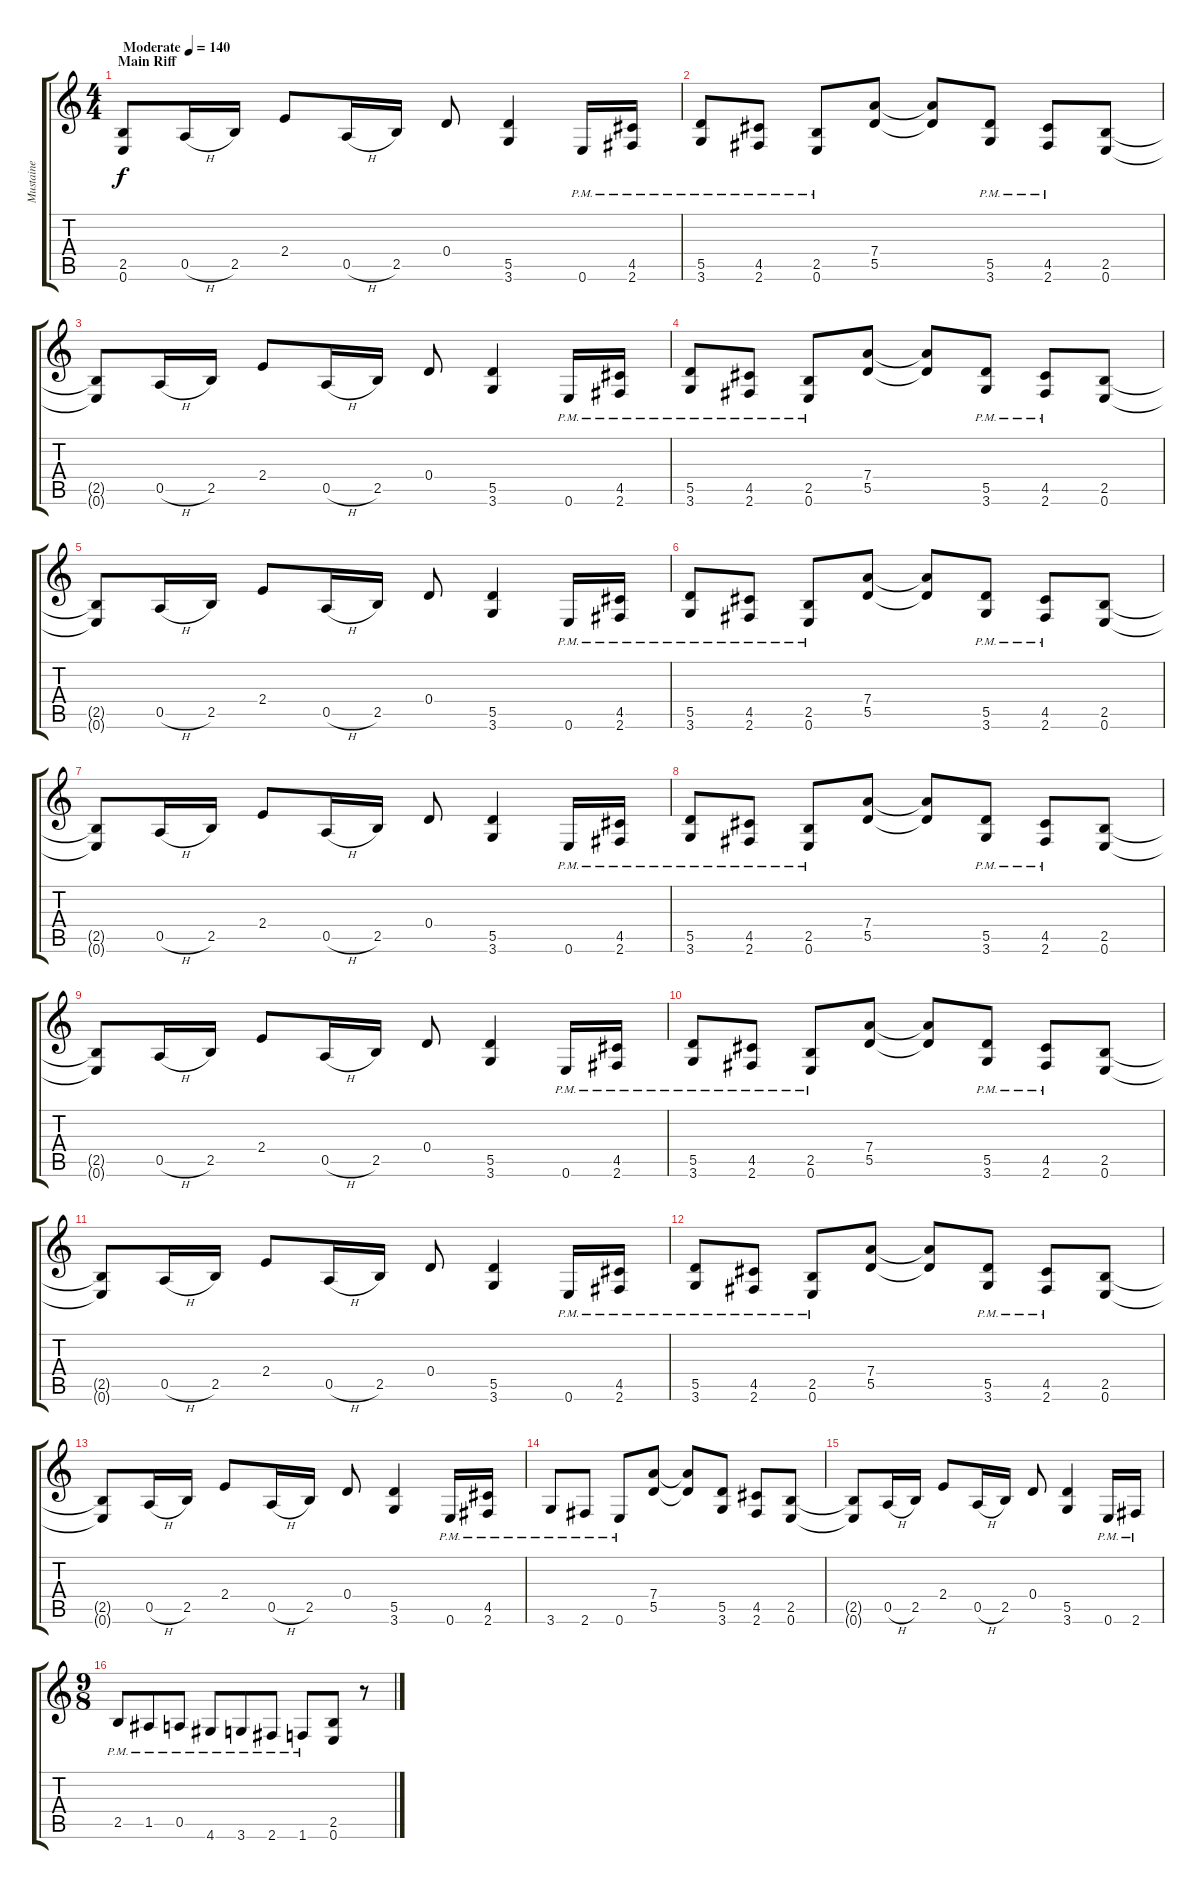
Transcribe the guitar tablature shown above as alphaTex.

\track ("Mustaine" "Mustaine") {instrument distortionguitar}
\staff {score tabs}
\tuning (E4 B3 G3 D3 A2 E2) {hide}
\ts (4 4)
\section ("" "Main Riff")
\tempo (140 "Moderate")
\clef g2
\ks c
(2.5 0.6).8{dy f instrument distortionguitar} 0.5{h}.16 2.5.16 2.4.8 0.5{h}.16 2.5.16 0.4.8 (5.5 3.6).4 0.6{pm}.16 (4.5{pm} 2.6{pm}).16 |
(5.5 3.6{pm}).8 (4.5 2.6{pm}).8 (2.5 0.6{pm}).8 (7.4 5.5).8 (7.4{t} 5.5{t}).8 (5.5{pm} 3.6{pm}).8 (4.5{pm} 2.6).8 (2.5 0.6).8 |
(2.5{t} 0.6{t}).8 0.5{h}.16 2.5.16 2.4.8 0.5{h}.16 2.5.16 0.4.8 (5.5 3.6).4 0.6{pm}.16 (4.5{pm} 2.6{pm}).16 |
(5.5 3.6{pm}).8 (4.5 2.6{pm}).8 (2.5 0.6{pm}).8 (7.4 5.5).8 (7.4{t} 5.5{t}).8 (5.5{pm} 3.6{pm}).8 (4.5 2.6{pm}).8 (2.5 0.6).8 |
(2.5{t} 0.6{t}).8 0.5{h}.16 2.5.16 2.4.8 0.5{h}.16 2.5.16 0.4.8 (5.5 3.6).4 0.6{pm}.16 (4.5{pm} 2.6{pm}).16 |
(5.5 3.6{pm}).8 (4.5 2.6{pm}).8 (2.5 0.6{pm}).8 (7.4 5.5).8 (7.4{t} 5.5{t}).8 (5.5{pm} 3.6{pm}).8 (4.5{pm} 2.6).8 (2.5 0.6).8 |
(2.5{t} 0.6{t}).8 0.5{h}.16 2.5.16 2.4.8 0.5{h}.16 2.5.16 0.4.8 (5.5 3.6).4 0.6{pm}.16 (4.5{pm} 2.6{pm}).16 |
(5.5 3.6{pm}).8 (4.5 2.6{pm}).8 (2.5 0.6{pm}).8 (7.4 5.5).8 (7.4{t} 5.5{t}).8 (5.5{pm} 3.6{pm}).8 (4.5{pm} 2.6).8 (2.5 0.6).8 |
(2.5{t} 0.6{t}).8 0.5{h}.16 2.5.16 2.4.8 0.5{h}.16 2.5.16 0.4.8 (5.5 3.6).4 0.6{pm}.16 (4.5{pm} 2.6{pm}).16 |
(5.5 3.6{pm}).8 (4.5 2.6{pm}).8 (2.5 0.6{pm}).8 (7.4 5.5).8 (7.4{t} 5.5{t}).8 (5.5{pm} 3.6{pm}).8 (4.5{pm} 2.6).8 (2.5 0.6).8 |
(2.5{t} 0.6{t}).8 0.5{h}.16 2.5.16 2.4.8 0.5{h}.16 2.5.16 0.4.8 (5.5 3.6).4 0.6{pm}.16 (4.5{pm} 2.6{pm}).16 |
(5.5 3.6{pm}).8 (4.5 2.6{pm}).8 (2.5 0.6{pm}).8 (7.4 5.5).8 (7.4{t} 5.5{t}).8 (5.5{pm} 3.6{pm}).8 (4.5{pm} 2.6).8 (2.5 0.6).8 |
(2.5{t} 0.6{t}).8 0.5{h}.16 2.5.16 2.4.8 0.5{h}.16 2.5.16 0.4.8 (5.5 3.6).4 0.6{pm}.16 (4.5{pm} 2.6{pm}).16 |
3.6{pm}.8 2.6{pm}.8 0.6{pm}.8 (7.4 5.5).8 (7.4{t} 5.5{t}).8 (5.5 3.6).8 (4.5 2.6).8 (2.5 0.6).8 |
(2.5{t} 0.6{t}).8 0.5{h}.16 2.5.16 2.4.8 0.5{h}.16 2.5.16 0.4.8 (5.5 3.6).4 0.6{pm}.16 2.6{pm}.16 |
\ts (9 8)
2.5{pm}.8 1.5{pm}.8 0.5{pm}.8 4.6{pm}.8 3.6{pm}.8 2.6{pm}.8 1.6{pm}.8 (2.5 0.6).8 r.8
